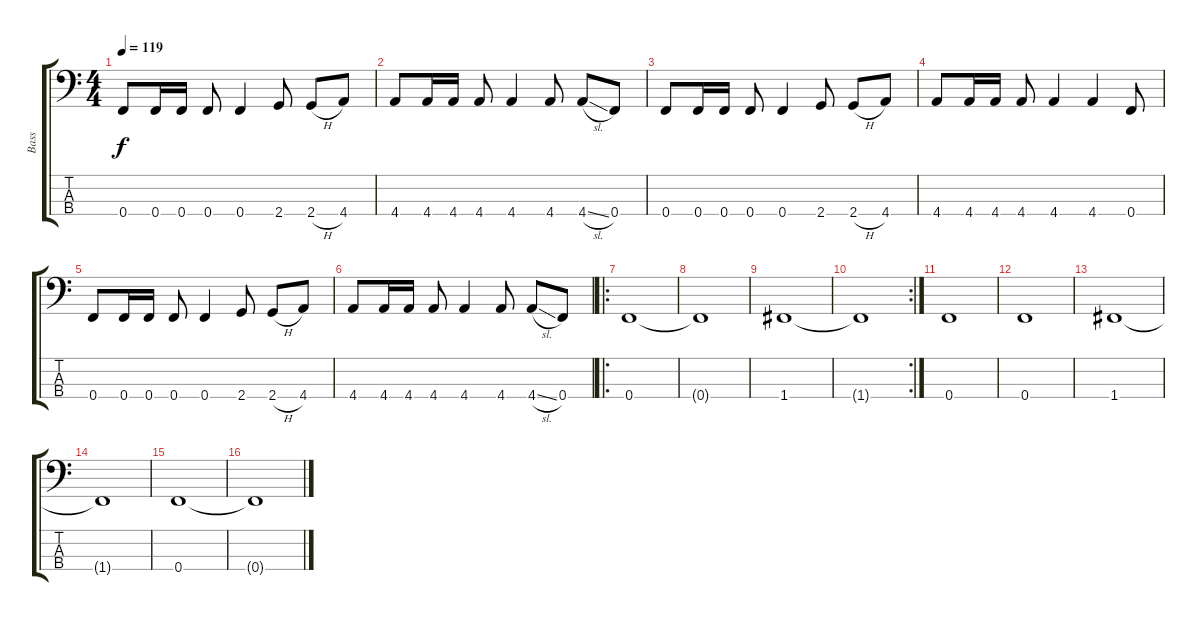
\track ("Bass" "Bass") {instrument electricbasspick}
\staff {score tabs}
\tuning (Ab2 Eb2 Bb1 F1) {hide}
\ts (4 4)
\tempo 119
\clef f4
\ks c
0.4.8{dy f} 0.4.16 0.4.16 0.4.8 0.4.4 2.4.8 2.4{h}.8 4.4.8 |
4.4.8 4.4.16 4.4.16 4.4.8 4.4.4 4.4.8 4.4{sl}.8 0.4.8 |
0.4.8 0.4.16 0.4.16 0.4.8 0.4.4 2.4.8 2.4{h}.8 4.4.8 |
4.4.8 4.4.16 4.4.16 4.4.8 4.4.4 4.4.4 0.4.8 |
0.4.8 0.4.16 0.4.16 0.4.8 0.4.4 2.4.8 2.4{h}.8 4.4.8 |
4.4.8 4.4.16 4.4.16 4.4.8 4.4.4 4.4.8 4.4{sl}.8 0.4.8 |
\ro
0.4.1 |
0.4{t}.1 |
1.4.1 |
\rc 2
1.4{t}.1 |
0.4.1 |
0.4.1 |
1.4.1 |
1.4{t}.1 |
0.4.1 |
0.4{t}.1
